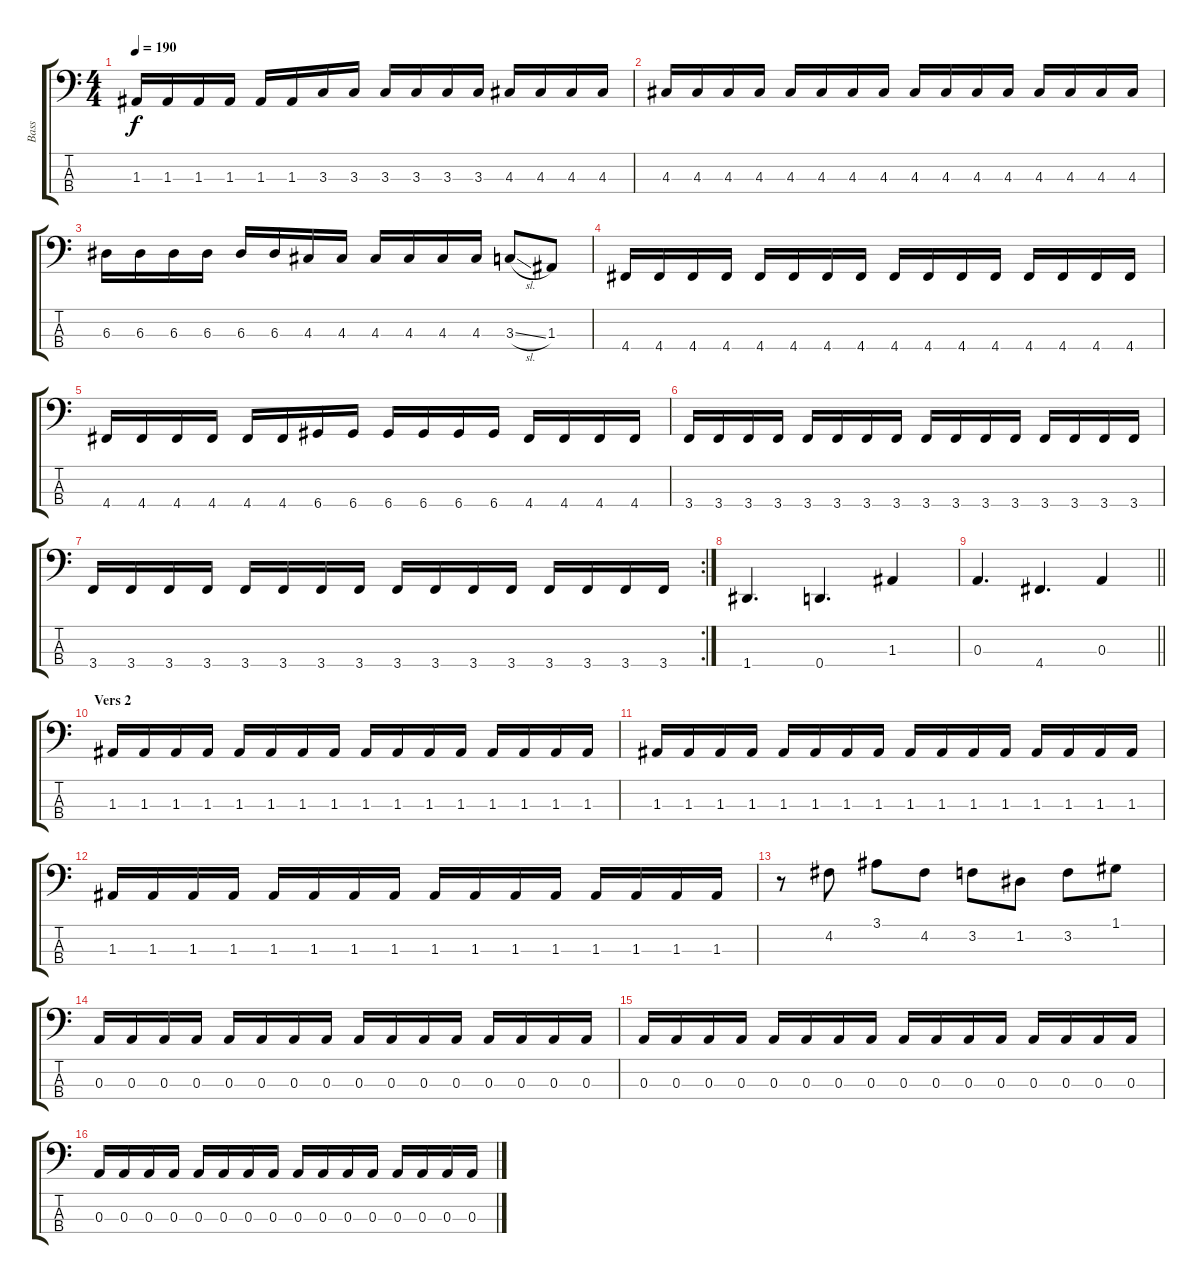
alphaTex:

\track ("Bass" "Bass") {instrument electricbassfinger}
\staff {score tabs}
\tuning (G2 D2 A1 D1) {hide}
\ts (4 4)
\tempo 190
\clef f4
\ks c
1.3.16{dy f} 1.3.16 1.3.16 1.3.16 1.3.16 1.3.16 3.3.16 3.3.16 3.3.16 3.3.16 3.3.16 3.3.16 4.3.16 4.3.16 4.3.16 4.3.16 |
4.3.16 4.3.16 4.3.16 4.3.16 4.3.16 4.3.16 4.3.16 4.3.16 4.3.16 4.3.16 4.3.16 4.3.16 4.3.16 4.3.16 4.3.16 4.3.16 |
6.3.16 6.3.16 6.3.16 6.3.16 6.3.16 6.3.16 4.3.16 4.3.16 4.3.16 4.3.16 4.3.16 4.3.16 3.3{sl}.8 1.3.8 |
4.4.16 4.4.16 4.4.16 4.4.16 4.4.16 4.4.16 4.4.16 4.4.16 4.4.16 4.4.16 4.4.16 4.4.16 4.4.16 4.4.16 4.4.16 4.4.16 |
4.4.16 4.4.16 4.4.16 4.4.16 4.4.16 4.4.16 6.4.16 6.4.16 6.4.16 6.4.16 6.4.16 6.4.16 4.4.16 4.4.16 4.4.16 4.4.16 |
3.4.16 3.4.16 3.4.16 3.4.16 3.4.16 3.4.16 3.4.16 3.4.16 3.4.16 3.4.16 3.4.16 3.4.16 3.4.16 3.4.16 3.4.16 3.4.16 |
\rc 2
3.4.16 3.4.16 3.4.16 3.4.16 3.4.16 3.4.16 3.4.16 3.4.16 3.4.16 3.4.16 3.4.16 3.4.16 3.4.16 3.4.16 3.4.16 3.4.16 |
1.4.4{d} 0.4.4{d} 1.3.4 |
\barLineRight lightlight
0.3.4{d} 4.4.4{d} 0.3.4 |
\section ("" "Vers 2")
1.3.16 1.3.16 1.3.16 1.3.16 1.3.16 1.3.16 1.3.16 1.3.16 1.3.16 1.3.16 1.3.16 1.3.16 1.3.16 1.3.16 1.3.16 1.3.16 |
1.3.16 1.3.16 1.3.16 1.3.16 1.3.16 1.3.16 1.3.16 1.3.16 1.3.16 1.3.16 1.3.16 1.3.16 1.3.16 1.3.16 1.3.16 1.3.16 |
1.3.16 1.3.16 1.3.16 1.3.16 1.3.16 1.3.16 1.3.16 1.3.16 1.3.16 1.3.16 1.3.16 1.3.16 1.3.16 1.3.16 1.3.16 1.3.16 |
r.8 4.2.8 3.1.8 4.2.8 3.2.8 1.2.8 3.2.8 1.1.8 |
0.3.16 0.3.16 0.3.16 0.3.16 0.3.16 0.3.16 0.3.16 0.3.16 0.3.16 0.3.16 0.3.16 0.3.16 0.3.16 0.3.16 0.3.16 0.3.16 |
0.3.16 0.3.16 0.3.16 0.3.16 0.3.16 0.3.16 0.3.16 0.3.16 0.3.16 0.3.16 0.3.16 0.3.16 0.3.16 0.3.16 0.3.16 0.3.16 |
0.3.16 0.3.16 0.3.16 0.3.16 0.3.16 0.3.16 0.3.16 0.3.16 0.3.16 0.3.16 0.3.16 0.3.16 0.3.16 0.3.16 0.3.16 0.3.16
